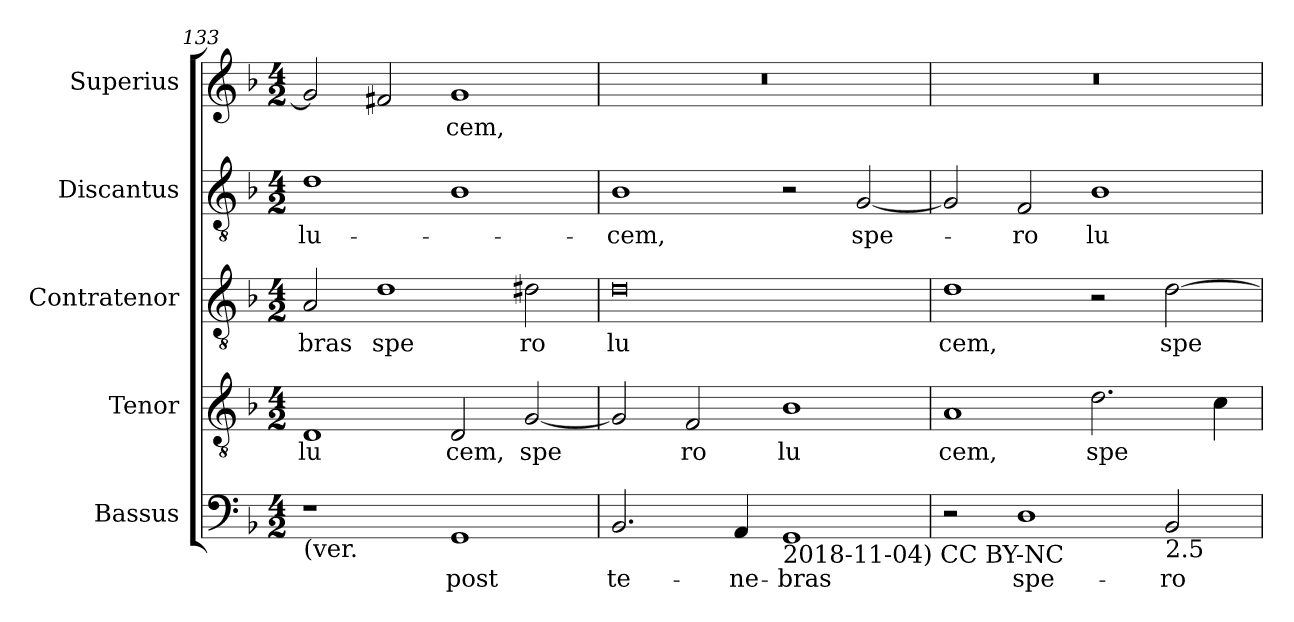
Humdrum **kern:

**kern	**text	**kern	**text	**kern	**text	**kern	**text	**kern	**text
*part5	*part5	*part4	*part4	*part3	*part3	*part2	*part2	*part1	*part1
*staff5	*staff5	*staff4	*staff4	*staff3	*staff3	*staff2	*staff2	*staff1	*staff1
*I"Bassus	*	*I"Tenor	*	*I"Contratenor	*	*I"Discantus	*	*I"Superius	*
*clefF4	*	*clefGv2	*	*clefGv2	*	*clefGv2	*	*clefG2	*
*ITrd-3c-5	*	*ITrd-3c-5	*	*ITrd-3c-5	*	*ITrd-3c-5	*	*	*
*k[b-e-]	*	*k[b-e-]	*	*k[b-e-]	*	*k[b-e-]	*	*k[b-]	*
*B-:	*	*B-:	*	*B-:	*	*B-:	*	*F:	*
*M4/2	*	*M4/2	*	*M4/2	*	*M4/2	*	*M4/2	*
=133	=133	=133	=133	=133	=133	=133	=133	=133	=133
!LO:TX:b:t=(ver.	!	!	!	!	!	!	!	!	!
!	!	!	!LO:LY:b:cj	!	!LO:LY:b:cj	!	!LO:LY:b:cj	!	!
1r	.	1G	lu	2d/	bras	1g	lu-	2g/]	.
!	!	!	!	!	!LO:LY:b:cj	!	!	!	!
.	.	.	.	1g	spe	.	.	2f#X/	.
!	!LO:LY:b:cj	!	!LO:LY:b:cj	!	!	!	!	!	!LO:LY:b:cj
1C	post	2G/	cem,	.	.	1e-	.	1g	cem,
!	!	!	!LO:LY:b	!	!LO:LY:b:cj	!	!	!	!
.	.	[<2c/	spe	2g#X\	ro	.	.	.	.
=134	=134	=134	=134	=134	=134	=134	=134	=134	=134
!	!LO:LY:b:cj	!	!	!	!LO:LY:b:cj	!	!LO:LY:b:cj	!	!
2.E-/	te-	2c/]	.	0g	lu	1e-	-cem,	0r	.
!	!	!	!LO:LY:b:cj	!	!	!	!	!	!
.	.	2B-/	ro	.	.	.	.	.	.
!	!LO:LY:b:cj	!	!	!	!	!	!	!	!
4D/	-ne-	.	.	.	.	.	.	.	.
!LO:TX:b:t=2018-11-04) CC BY-NC	!	!	!	!	!	!	!	!	!
!	!LO:LY:b:cj	!	!LO:LY:b:cj	!	!	!	!	!	!
1C	-bras	1e-	lu	.	.	2r	.	.	.
!	!	!	!	!	!	!	!LO:LY:b	!	!
.	.	.	.	.	.	[<2c/	spe-	.	.
=135	=135	=135	=135	=135	=135	=135	=135	=135	=135
!	!	!	!LO:LY:b:cj	!	!LO:LY:b:cj	!	!	!	!
2r	.	1d	cem,	1g	cem,	2c/]	.	0r	.
!	!LO:LY:b:cj	!	!	!	!	!	!LO:LY:b:cj	!	!
1G	spe-	.	.	.	.	2B-/	-ro	.	.
!	!	!	!LO:LY:b	!	!	!	!LO:LY:b:cj	!	!
.	.	2.g\	spe	2r	.	1e-	lu-	.	.
!LO:TX:b:t=2.5	!	!	!	!	!	!	!	!	!
!	!LO:LY:b:cj	!	!	!	!LO:LY:b	!	!	!	!
2E-/	-ro	.	.	[>2g\	spe	.	.	.	.
.	.	4f\	.	.	.	.	.	.	.
=	=	=	=	=	=	=	=	=	=
*-	*-	*-	*-	*-	*-	*-	*-	*-	*-
